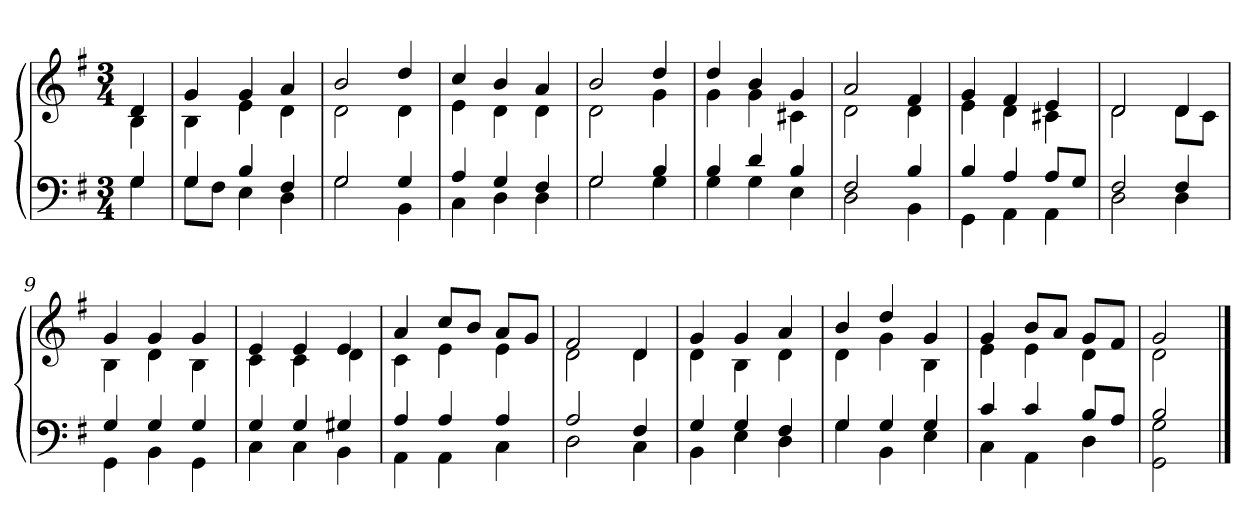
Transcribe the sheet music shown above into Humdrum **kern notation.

**kern	**kern
*part1	*part1
*staff2	*staff1
*clefF4	*clefG2
*k[f#]	*k[f#]
*G:	*G:
*M3/4	*M3/4
=	=
*^	*^
4G/	4G\	4d/	4B\
=1	=1	=1	=1
4G/	8G\L	4g/	4B\
.	8F#\J	.	.
4B/	4E\	4g/	4e\
4F#/	4D\	4a/	4d\
=2	=2	=2	=2
2G/	2G\	2b/	2d\
4G/	4BB\	4dd/	4d\
=3	=3	=3	=3
4A/	4C\	4cc/	4e\
4G/	4D\	4b/	4d\
4F#/	4D\	4a/	4d\
=4	=4	=4	=4
2G/	2G\	2b/	2d\
4B/	4G\	4dd/	4g\
=5	=5	=5	=5
4B/	4G\	4dd/	4g\
4d/	4G\	4b/	4g\
4B/	4E\	4g/	4c#X\
=6	=6	=6	=6
2F#/	2D\	2a/	2d\
4B/	4BB\	4f#/	4d\
!!LO:LB:g=z	!!
=7	=7	=7	=7
4B/	4GG\	4g/	4e\
4A/	4AA\	4f#/	4d\
8A/L	4AA\	4e/	4c#X\
8G/J	.	.	.
=8	=8	=8	=8
2F#/	2D\	2d/	2d\
4F#/	4D\	4d/	8d\L
.	.	.	8c\J
=9	=9	=9	=9
4G/	4GG\	4g/	4B\
4G/	4BB\	4g/	4d\
4G/	4GG\	4g/	4B\
=10	=10	=10	=10
4G/	4C\	4e/	4c\
4G/	4C\	4e/	4c\
4G#X/	4BB\	4e/	4d\
=11	=11	=11	=11
4A/	4AA\	4a/	4c\
4A/	4AA\	8cc/L	4e\
.	.	8b/J	.
4A/	4C\	8a/L	4e\
.	.	8g/J	.
!!LO:LB:g=z	!!
=12	=12	=12	=12
2A/	2D\	2f#/	2d\
4F#/	4C\	4d/	4d\
=13	=13	=13	=13
4G/	4BB\	4g/	4d\
4G/	4E\	4g/	4B\
4F#/	4D\	4a/	4d\
=14	=14	=14	=14
4G/	4G\	4b/	4d\
4G/	4BB\	4dd/	4g\
4G/	4E\	4g/	4B\
=15	=15	=15	=15
4c/	4C\	4g/	4e\
4c/	4AA\	8b/L	4e\
.	.	8a/J	.
8B/L	4D\	8g/L	4d\
8A/J	.	8f#/J	.
=16	=16	=16	=16
2B/	2GG\ 2G\	2g/	2d\
*v	*v	*	*
*	*v	*v
==	==
*-	*-
